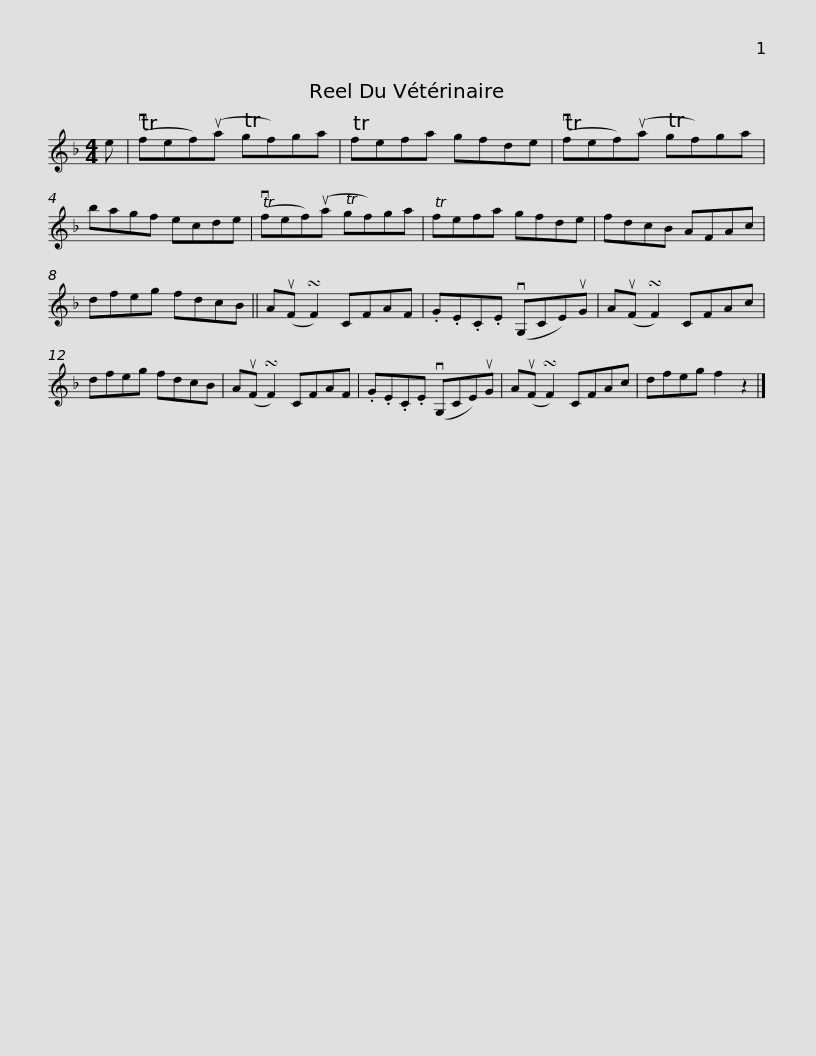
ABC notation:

X:1
L:1/8
M:4/4
I:linebreak $
K:F
V:1 treble
V:1
 e | (Tvfef)(ua Tgf)ga | Tfefa gfde | (Tvfef)(ua Tgf)ga | bagf ecde | %5
 (Tvfef)(ua Tgf)ga |$ Tfefa gfde | fdcB AFAc | dfeg fdcB || A(uF !turn!F2) CFAF | %10
 .G.E.C.E (vG,CE)uG | A(uF !turn!F2) CFAc |$ dfeg fdcB | A(uF !turn!F2) CFAF | .G.E.C.E (vG,CE)uG | %15
 A(uF !turn!F2) CFAc | dfeg f2 z2 |] %17
